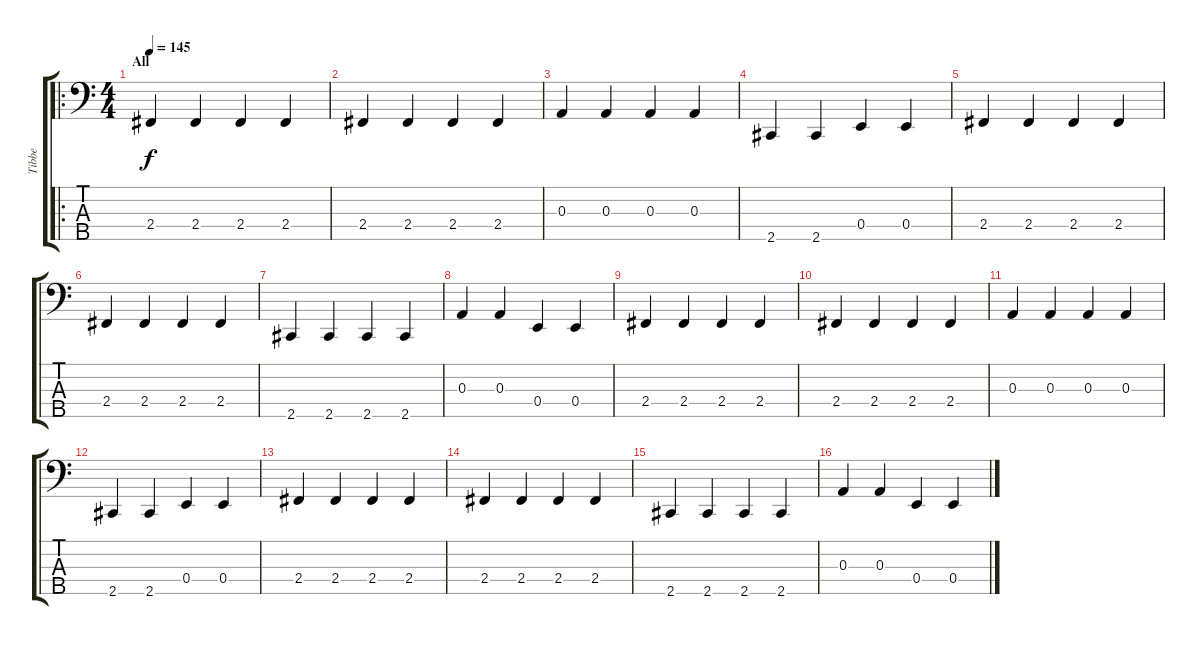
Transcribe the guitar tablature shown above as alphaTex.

\track ("Tibbe" "Tibbe") {instrument electricbassfinger}
\staff {score tabs}
\tuning (G2 D2 A1 E1 B0) {hide}
\ro
\ts (4 4)
\section ("" "All")
\tempo 145
\clef f4
\ks c
2.4.4{dy f} 2.4.4 2.4.4 2.4.4 |
2.4.4 2.4.4 2.4.4 2.4.4 |
0.3.4 0.3.4 0.3.4 0.3.4 |
2.5.4 2.5.4 0.4.4 0.4.4 |
2.4.4 2.4.4 2.4.4 2.4.4 |
2.4.4 2.4.4 2.4.4 2.4.4 |
2.5.4 2.5.4 2.5.4 2.5.4 |
0.3.4 0.3.4 0.4.4 0.4.4 |
2.4.4 2.4.4 2.4.4 2.4.4 |
2.4.4 2.4.4 2.4.4 2.4.4 |
0.3.4 0.3.4 0.3.4 0.3.4 |
2.5.4 2.5.4 0.4.4 0.4.4 |
2.4.4 2.4.4 2.4.4 2.4.4 |
2.4.4 2.4.4 2.4.4 2.4.4 |
2.5.4 2.5.4 2.5.4 2.5.4 |
0.3.4 0.3.4 0.4.4 0.4.4
